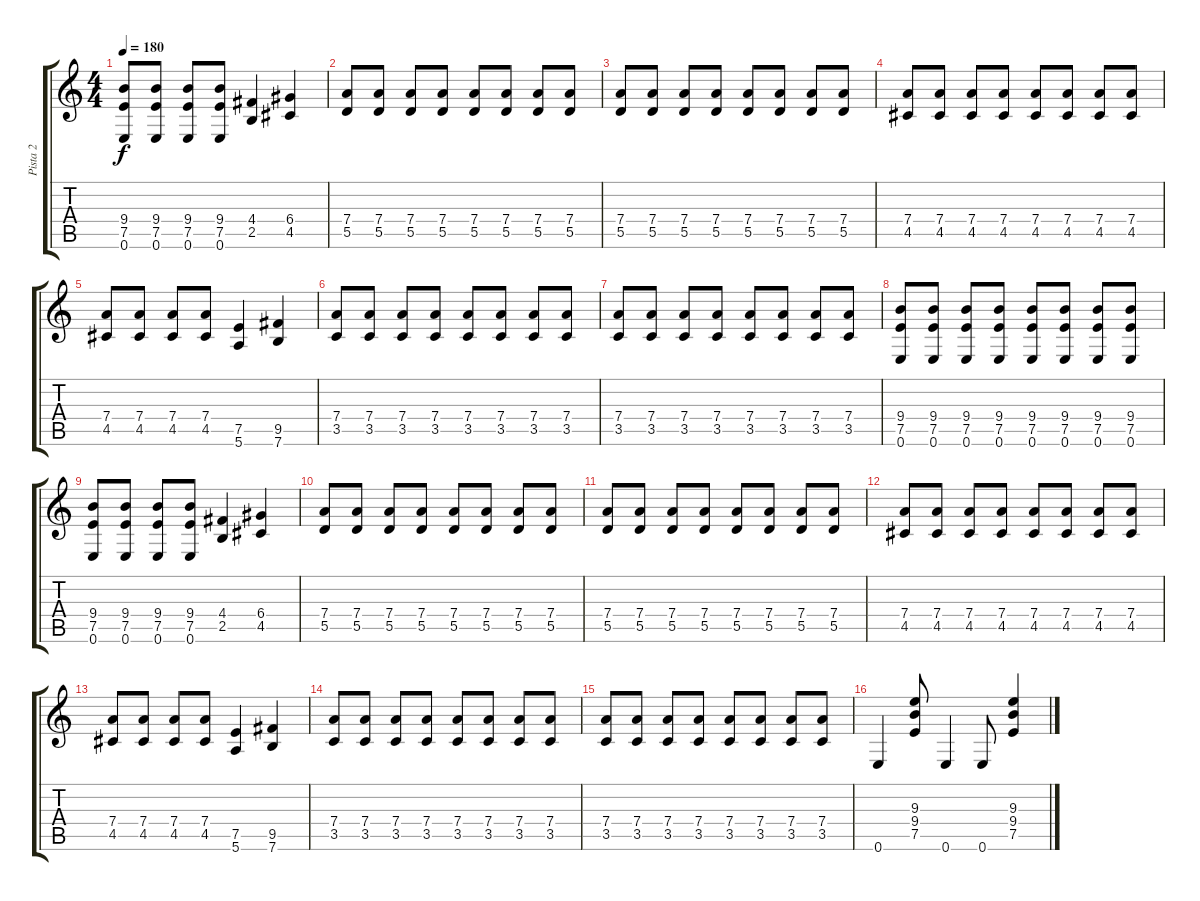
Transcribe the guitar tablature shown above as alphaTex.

\track ("Pista 2" "Pista 2") {instrument distortionguitar}
\staff {score tabs}
\tuning (E4 B3 G3 D3 A2 E2) {hide}
\ts (4 4)
\tempo 180
\clef g2
\ks c
(9.4 7.5 0.6).8{dy f} (9.4 7.5 0.6).8 (9.4 7.5 0.6).8 (9.4 7.5 0.6).8 (4.4 2.5).4 (6.4 4.5).4 |
(7.4 5.5).8 (7.4 5.5).8 (7.4 5.5).8 (7.4 5.5).8 (7.4 5.5).8 (7.4 5.5).8 (7.4 5.5).8 (7.4 5.5).8 |
(7.4 5.5).8 (7.4 5.5).8 (7.4 5.5).8 (7.4 5.5).8 (7.4 5.5).8 (7.4 5.5).8 (7.4 5.5).8 (7.4 5.5).8 |
(7.4 4.5).8 (7.4 4.5).8 (7.4 4.5).8 (7.4 4.5).8 (7.4 4.5).8 (7.4 4.5).8 (7.4 4.5).8 (7.4 4.5).8 |
(7.4 4.5).8 (7.4 4.5).8 (7.4 4.5).8 (7.4 4.5).8 (7.5 5.6).4 (9.5 7.6).4 |
(7.4 3.5).8 (7.4 3.5).8 (7.4 3.5).8 (7.4 3.5).8 (7.4 3.5).8 (7.4 3.5).8 (7.4 3.5).8 (7.4 3.5).8 |
(7.4 3.5).8 (7.4 3.5).8 (7.4 3.5).8 (7.4 3.5).8 (7.4 3.5).8 (7.4 3.5).8 (7.4 3.5).8 (7.4 3.5).8 |
(9.4 7.5 0.6).8 (9.4 7.5 0.6).8 (9.4 7.5 0.6).8 (9.4 7.5 0.6).8 (9.4 7.5 0.6).8 (9.4 7.5 0.6).8 (9.4 7.5 0.6).8 (9.4 7.5 0.6).8 |
(9.4 7.5 0.6).8 (9.4 7.5 0.6).8 (9.4 7.5 0.6).8 (9.4 7.5 0.6).8 (4.4 2.5).4 (6.4 4.5).4 |
(7.4 5.5).8 (7.4 5.5).8 (7.4 5.5).8 (7.4 5.5).8 (7.4 5.5).8 (7.4 5.5).8 (7.4 5.5).8 (7.4 5.5).8 |
(7.4 5.5).8 (7.4 5.5).8 (7.4 5.5).8 (7.4 5.5).8 (7.4 5.5).8 (7.4 5.5).8 (7.4 5.5).8 (7.4 5.5).8 |
(7.4 4.5).8 (7.4 4.5).8 (7.4 4.5).8 (7.4 4.5).8 (7.4 4.5).8 (7.4 4.5).8 (7.4 4.5).8 (7.4 4.5).8 |
(7.4 4.5).8 (7.4 4.5).8 (7.4 4.5).8 (7.4 4.5).8 (7.5 5.6).4 (9.5 7.6).4 |
(7.4 3.5).8 (7.4 3.5).8 (7.4 3.5).8 (7.4 3.5).8 (7.4 3.5).8 (7.4 3.5).8 (7.4 3.5).8 (7.4 3.5).8 |
(7.4 3.5).8 (7.4 3.5).8 (7.4 3.5).8 (7.4 3.5).8 (7.4 3.5).8 (7.4 3.5).8 (7.4 3.5).8 (7.4 3.5).8 |
0.6.4 (9.3 9.4 7.5).8 0.6.4 0.6.8 (9.3 9.4 7.5).4
